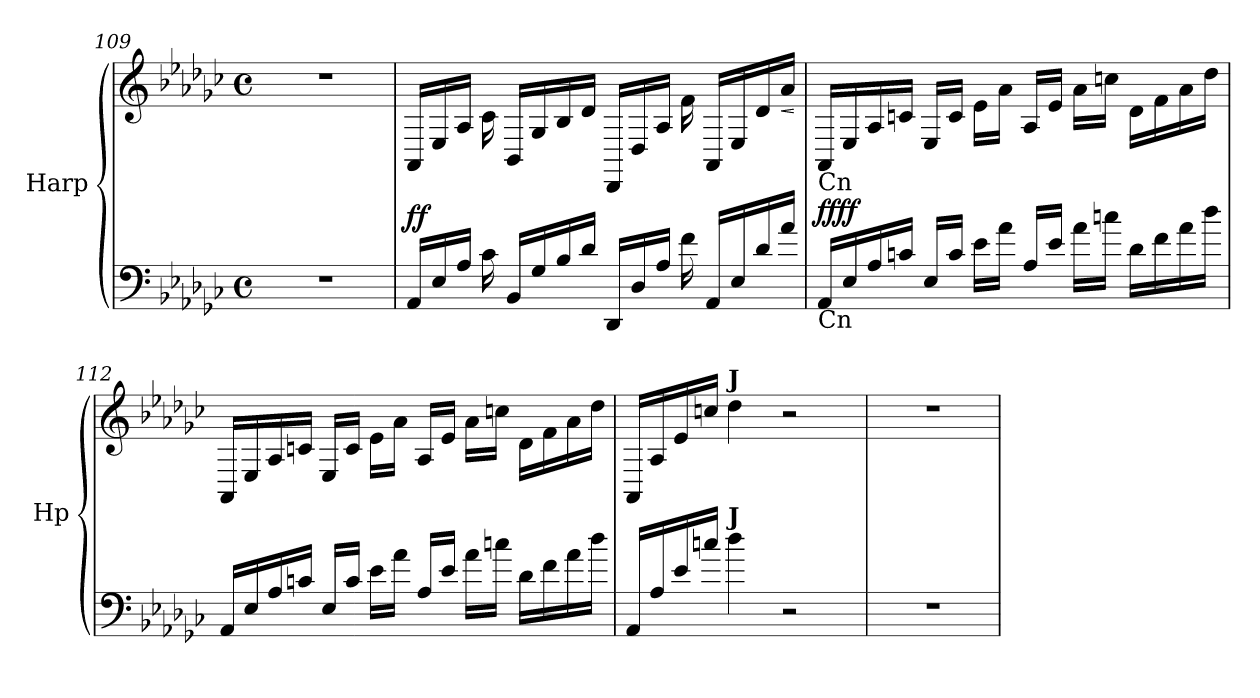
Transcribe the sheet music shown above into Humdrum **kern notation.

**kern	**kern	**dynam
*part1	*part1	*part1
*staff2	*staff1	*staff1/2
*I"Harp	*	*
*I'Hp	*	*
*clefF4	*clefG2	*
*k[b-e-a-d-g-c-]	*k[b-e-a-d-g-c-]	*
*G-:	*G-:	*
*M4/4	*M4/4	*
*met(c)	*met(c)	*
=109	=109	=109
1r	1r	.
!!LO:LB:g=z
=110	=110	=110
!	!	!LO:DY:a=2
!	!	!LO:DY:n=1:a
16AA-/LL	16AA-/LL	f f
16E-/	16E-/	.
16A-/JJ	16A-/JJ	.
16c-\	16c-\	.
16BB-/LL	16BB-/LL	.
16G-/	16G-/	.
16B-\	16B-\	.
16d-\JJ	16d-\JJ	.
16DD-/LL	16DD-/LL	.
16D-/	16D-/	.
16A-/JJ	16A-/JJ	.
16f\	16f\	.
16AA-/LL	16AA-/LL	.
16E-/	16E-/	.
16d-\	16d-\	.
!	!	!LO:HP:b
16a-\JJ	16a-\JJ	<
.	.	[
=111	=111	=111
!	!LO:TX:b:t=Cn	!
!LO:TX:b:t=Cn	!	!
!	!	!LO:DY:a=2
!	!	!LO:DY:n=1:a
16AA-/LL	16AA-/LL	ff ff
16E-/	16E-/	.
16A-/	16A-/	.
16cn\JJ	16cn\JJ	.
16E-/LL	16E-/LL	.
16c\JJ	16c\JJ	.
16e-\LL	16e-\LL	.
16a-\JJ	16a-\JJ	.
16A-/LL	16A-/LL	.
16e-\JJ	16e-\JJ	.
16a-\LL	16a-\LL	.
16ccn\JJ	16ccn\JJ	.
16d-\LL	16d-\LL	.
16f\	16f\	.
16a-\	16a-\	.
16dd-\JJ	16dd-\JJ	.
=112	=112	=112
16AA-/LL	16AA-/LL	.
16E-/	16E-/	.
16A-/	16A-/	.
16cn\JJ	16cn\JJ	.
16E-/LL	16E-/LL	.
16c\JJ	16c\JJ	.
16e-\LL	16e-\LL	.
16a-\JJ	16a-\JJ	.
16A-/LL	16A-/LL	.
16e-\JJ	16e-\JJ	.
16a-\LL	16a-\LL	.
16ccn\JJ	16ccn\JJ	.
16d-\LL	16d-\LL	.
16f\	16f\	.
16a-\	16a-\	.
16dd-\JJ	16dd-\JJ	.
=113	=113	=113
16AA-/LL	16AA-/LL	.
16A-/	16A-/	.
16e-\	16e-\	.
16ccn\JJ	16ccn\JJ	.
!	!LO:TX:a:B:t=J	!
!LO:TX:a:B:t=J	!	!
4dd-\	4dd-\	.
2r	2r	.
=114	=114	=114
1r	1r	.
=	=	=
*-	*-	*-
